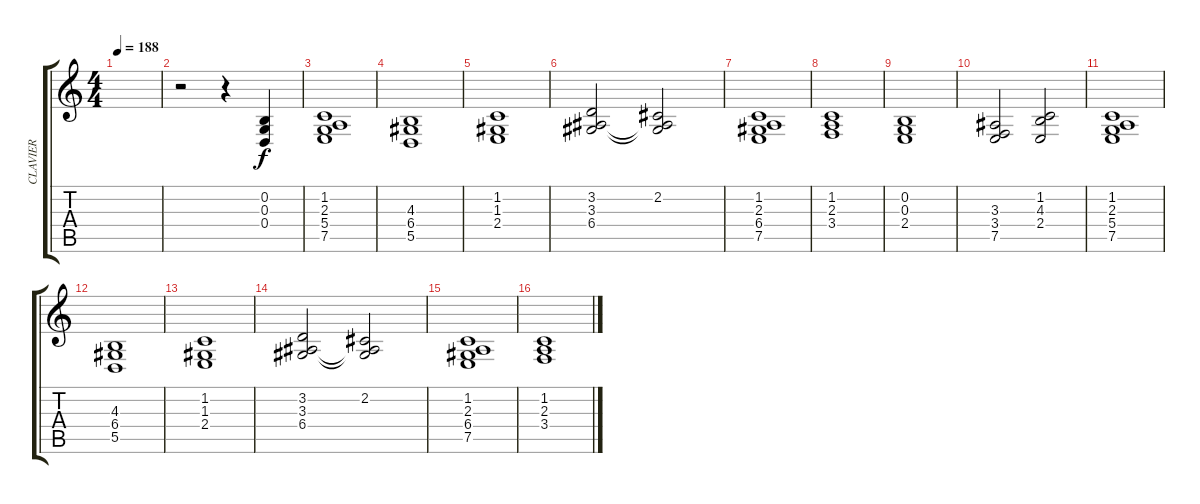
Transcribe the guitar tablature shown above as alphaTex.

\track ("CLAVIER" "CLAVIER") {instrument synthstrings1}
\staff {score tabs}
\tuning (E4 B3 G3 D3 A2 E2) {hide}
\ts (4 4)
\tempo 188
\clef g2
\ks c
|
r.2 r.4 (0.2 0.3 0.4).4 |
(1.2 2.3 5.4 7.5).1 |
(4.3 6.4 5.5).1 |
(1.2 1.3 2.4).1 |
(3.2 3.3 6.4).2 (2.2 3.3{t} 6.4{t}).2 |
(1.2 2.3 6.4 7.5).1 |
(1.2 2.3 3.4).1 |
(0.2 0.3 2.4).1 |
(3.3 3.4 7.5).2 (1.2 4.3 2.4).2 |
(1.2 2.3 5.4 7.5).1 |
(4.3 6.4 5.5).1 |
(1.2 1.3 2.4).1 |
(3.2 3.3 6.4).2 (2.2 3.3{t} 6.4{t}).2 |
(1.2 2.3 6.4 7.5).1 |
(1.2 2.3 3.4).1
